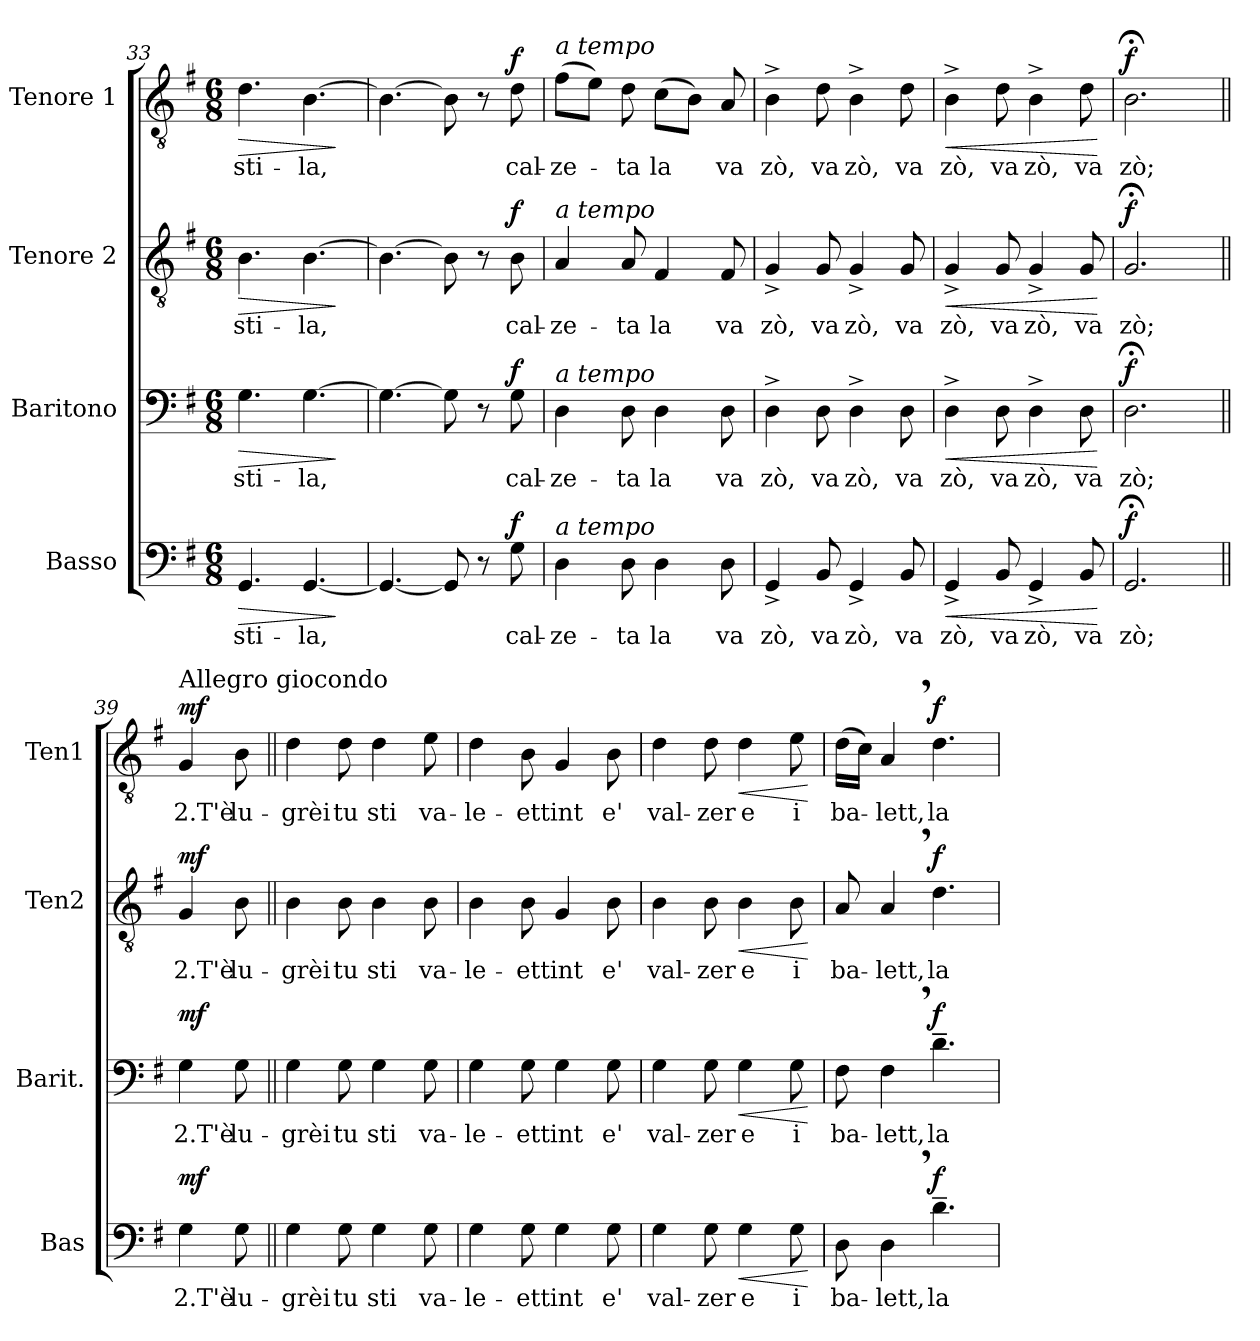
**kern	**text	**dynam	**kern	**text	**dynam	**kern	**text	**dynam	**kern	**text	**dynam
*part4	*part4	*part4	*part3	*part3	*part3	*part2	*part2	*part2	*part1	*part1	*part1
*staff4	*staff4	*staff4	*staff3	*staff3	*staff3	*staff2	*staff2	*staff2	*staff1	*staff1	*staff1
*I"Basso	*	*	*I"Baritono	*	*	*I"Tenore 2	*	*	*I"Tenore 1	*	*
*I'Bas	*	*	*I'Barit.	*	*	*I'Ten2	*	*	*I'Ten1	*	*
!!LO:LB:g=z
*clefF4	*	*	*clefF4	*	*	*clefGv2	*	*	*clefGv2	*	*
*k[f#]	*	*	*k[f#]	*	*	*k[f#]	*	*	*k[f#]	*	*
*M6/8	*	*	*M6/8	*	*	*M6/8	*	*	*M6/8	*	*
=33	=33	=33	=33	=33	=33	=33	=33	=33	=33	=33	=33
!	!LO:LY:b	!LO:HP:b	!	!LO:LY:b	!LO:HP:b	!	!LO:LY:b	!LO:HP:b	!	!LO:LY:b	!LO:HP:b
4.GG/	-sti-	>	4.G\	-sti-	>	4.B\	-sti-	>	4.d\	-sti-	>
!	!LO:LY:b	!	!	!LO:LY:b	!	!	!LO:LY:b	!	!	!LO:LY:b	!
[4.GG/	-la,	.	[4.G\	-la,	.	[4.B\	-la,	.	[4.B\	-la,	.
.	.	]	.	.	]	.	.	]	.	.	]
=34	=34	=34	=34	=34	=34	=34	=34	=34	=34	=34	=34
4.GG/_	.	.	4.G\_	.	.	4.B\_	.	.	4.B\_	.	.
8GG/]	.	.	8G\]	.	.	8B\]	.	.	8B\]	.	.
8r	.	.	8r	.	.	8r	.	.	8r	.	.
!	!LO:LY:b	!LO:DY:a	!	!LO:LY:b	!LO:DY:a	!	!LO:LY:b	!LO:DY:a	!	!LO:LY:b	!LO:DY:a
8G\	cal-	f	8G\	cal-	f	8B\	cal-	f	8d\	cal-	f
=35	=35	=35	=35	=35	=35	=35	=35	=35	=35	=35	=35
!	!	!	!	!	!	!	!	!	!LO:TX:a:i:t=a tempo	!	!
!	!	!	!	!	!	!LO:TX:a:i:t=a tempo	!	!	!	!	!
!	!	!	!LO:TX:a:i:t=a tempo	!	!	!	!	!	!	!	!
!LO:TX:a:i:t=a tempo	!	!	!	!	!	!	!	!	!	!	!
!	!LO:LY:b	!	!	!LO:LY:b	!	!	!LO:LY:b	!	!	!LO:LY:b	!
4D\	-ze-	.	4D\	-ze-	.	4A/	-ze-	.	(>8f#\L	-ze-	.
.	.	.	.	.	.	.	.	.	8e\J)	.	.
!	!LO:LY:b	!	!	!LO:LY:b	!	!	!LO:LY:b	!	!	!LO:LY:b	!
8D\	-ta	.	8D\	-ta	.	8A/	-ta	.	8d\	-ta	.
!	!LO:LY:b	!	!	!LO:LY:b	!	!	!LO:LY:b	!	!	!LO:LY:b	!
4D\	la	.	4D\	la	.	4F#/	la	.	(>8c\L	la	.
.	.	.	.	.	.	.	.	.	8B\J)	.	.
!	!LO:LY:b	!	!	!LO:LY:b	!	!	!LO:LY:b	!	!	!LO:LY:b	!
8D\	va	.	8D\	va	.	8F#/	va	.	8A/	va	.
=36	=36	=36	=36	=36	=36	=36	=36	=36	=36	=36	=36
!	!LO:LY:b	!	!	!LO:LY:b	!	!	!LO:LY:b	!	!	!LO:LY:b	!
4GG^/	zò,	.	4D^\	zò,	.	4G^/	zò,	.	4B^\	zò,	.
!	!LO:LY:b	!	!	!LO:LY:b	!	!	!LO:LY:b	!	!	!LO:LY:b	!
8BB/	va	.	8D\	va	.	8G/	va	.	8d\	va	.
!	!LO:LY:b	!	!	!LO:LY:b	!	!	!LO:LY:b	!	!	!LO:LY:b	!
4GG^/	zò,	.	4D^\	zò,	.	4G^/	zò,	.	4B^\	zò,	.
!	!LO:LY:b	!	!	!LO:LY:b	!	!	!LO:LY:b	!	!	!LO:LY:b	!
8BB/	va	.	8D\	va	.	8G/	va	.	8d\	va	.
=37	=37	=37	=37	=37	=37	=37	=37	=37	=37	=37	=37
!	!LO:LY:b	!LO:HP:b	!	!LO:LY:b	!LO:HP:b	!	!LO:LY:b	!LO:HP:b	!	!LO:LY:b	!LO:HP:b
4GG^/	zò,	<	4D^\	zò,	<	4G^/	zò,	<	4B^\	zò,	<
!	!LO:LY:b	!	!	!LO:LY:b	!	!	!LO:LY:b	!	!	!LO:LY:b	!
8BB/	va	.	8D\	va	.	8G/	va	.	8d\	va	.
!	!LO:LY:b	!	!	!LO:LY:b	!	!	!LO:LY:b	!	!	!LO:LY:b	!
4GG^/	zò,	.	4D^\	zò,	.	4G^/	zò,	.	4B^\	zò,	.
!	!LO:LY:b	!	!	!LO:LY:b	!	!	!LO:LY:b	!	!	!LO:LY:b	!
8BB/	va	.	8D\	va	.	8G/	va	.	8d\	va	.
.	.	[	.	.	[	.	.	[	.	.	[
=38	=38	=38	=38	=38	=38	=38	=38	=38	=38	=38	=38
!	!LO:LY:b	!LO:DY:a	!	!LO:LY:b	!LO:DY:a	!	!LO:LY:b	!LO:DY:a	!	!LO:LY:b	!LO:DY:a
2.GG;</	zò;	f	2.D;<\	zò;	f	2.G;</	zò;	f	2.B;<\	zò;	f
=39||	=39||	=39||	=39||	=39||	=39||	=39||	=39||	=39||	=39||	=39||	=39||
!	!	!	!	!	!	!	!	!	!LO:TX:a:t=Allegro giocondo	!	!
!	!LO:LY:b	!LO:DY:a	!	!LO:LY:b	!LO:DY:a	!	!LO:LY:b	!LO:DY:a	!	!LO:LY:b	!LO:DY:a
4G\	2.T'è	mf	4G\	2.T'è	mf	4G/	2.T'è	mf	4G/	2.T'è	mf
!	!LO:LY:b	!	!	!LO:LY:b	!	!	!LO:LY:b	!	!	!LO:LY:b	!
8G\	lu-	.	8G\	lu-	.	8B\	lu-	.	8B\	lu-	.
=40||	=40||	=40||	=40||	=40||	=40||	=40||	=40||	=40||	=40||	=40||	=40||
!	!LO:LY:b	!	!	!LO:LY:b	!	!	!LO:LY:b	!	!	!LO:LY:b	!
4G\	-grèi	.	4G\	-grèi	.	4B\	-grèi	.	4d\	-grèi	.
!	!LO:LY:b	!	!	!LO:LY:b	!	!	!LO:LY:b	!	!	!LO:LY:b	!
8G\	tu	.	8G\	tu	.	8B\	tu	.	8d\	tu	.
!	!LO:LY:b	!	!	!LO:LY:b	!	!	!LO:LY:b	!	!	!LO:LY:b	!
4G\	sti	.	4G\	sti	.	4B\	sti	.	4d\	sti	.
!	!LO:LY:b	!	!	!LO:LY:b	!	!	!LO:LY:b	!	!	!LO:LY:b	!
8G\	va-	.	8G\	va-	.	8B\	va-	.	8e\	va-	.
!!LO:PB:g=z
=41	=41	=41	=41	=41	=41	=41	=41	=41	=41	=41	=41
!	!LO:LY:b	!	!	!LO:LY:b	!	!	!LO:LY:b	!	!	!LO:LY:b	!
4G\	-le-	.	4G\	-le-	.	4B\	-le-	.	4d\	-le-	.
!	!LO:LY:b	!	!	!LO:LY:b	!	!	!LO:LY:b	!	!	!LO:LY:b	!
8G\	-ett	.	8G\	-ett	.	8B\	-ett	.	8B\	-ett	.
!	!LO:LY:b	!	!	!LO:LY:b	!	!	!LO:LY:b	!	!	!LO:LY:b	!
4G\	int	.	4G\	int	.	4G/	int	.	4G/	int	.
!	!LO:LY:b	!	!	!LO:LY:b	!	!	!LO:LY:b	!	!	!LO:LY:b	!
8G\	e'	.	8G\	e'	.	8B\	e'	.	8B\	e'	.
=42	=42	=42	=42	=42	=42	=42	=42	=42	=42	=42	=42
!	!LO:LY:b	!	!	!LO:LY:b	!	!	!LO:LY:b	!	!	!LO:LY:b	!
4G\	val-	.	4G\	val-	.	4B\	val-	.	4d\	val-	.
!	!LO:LY:b	!	!	!LO:LY:b	!	!	!LO:LY:b	!	!	!LO:LY:b	!
8G\	-zer	.	8G\	-zer	.	8B\	-zer	.	8d\	-zer	.
!	!LO:LY:b	!LO:HP:b	!	!LO:LY:b	!LO:HP:b	!	!LO:LY:b	!LO:HP:b	!	!LO:LY:b	!LO:HP:b
4G\	e	<	4G\	e	<	4B\	e	<	4d\	e	<
!	!LO:LY:b	!	!	!LO:LY:b	!	!	!LO:LY:b	!	!	!LO:LY:b	!
8G\	i	.	8G\	i	.	8B\	i	.	8e\	i	.
.	.	[	.	.	[	.	.	[	.	.	[
=43	=43	=43	=43	=43	=43	=43	=43	=43	=43	=43	=43
!	!LO:LY:b	!	!	!LO:LY:b	!	!	!LO:LY:b	!	!	!LO:LY:b	!
8D\	ba-	.	8F#\	ba-	.	8A/	ba-	.	(>16d\LL	ba-	.
.	.	.	.	.	.	.	.	.	16c\JJ)	.	.
!	!LO:LY:b	!	!	!LO:LY:b	!	!	!LO:LY:b	!	!	!LO:LY:b	!
4D,\	-lett,	.	4F#,\	-lett,	.	4A,/	-lett,	.	4A,/	-lett,	.
!	!LO:LY:b	!LO:DY:a	!	!LO:LY:b	!LO:DY:a	!	!LO:LY:b	!LO:DY:a	!	!LO:LY:b	!LO:DY:a
4.d~\	la	f	4.d~\	la	f	4.d\	la	f	4.d\	la	f
=	=	=	=	=	=	=	=	=	=	=	=
*-	*-	*-	*-	*-	*-	*-	*-	*-	*-	*-	*-
